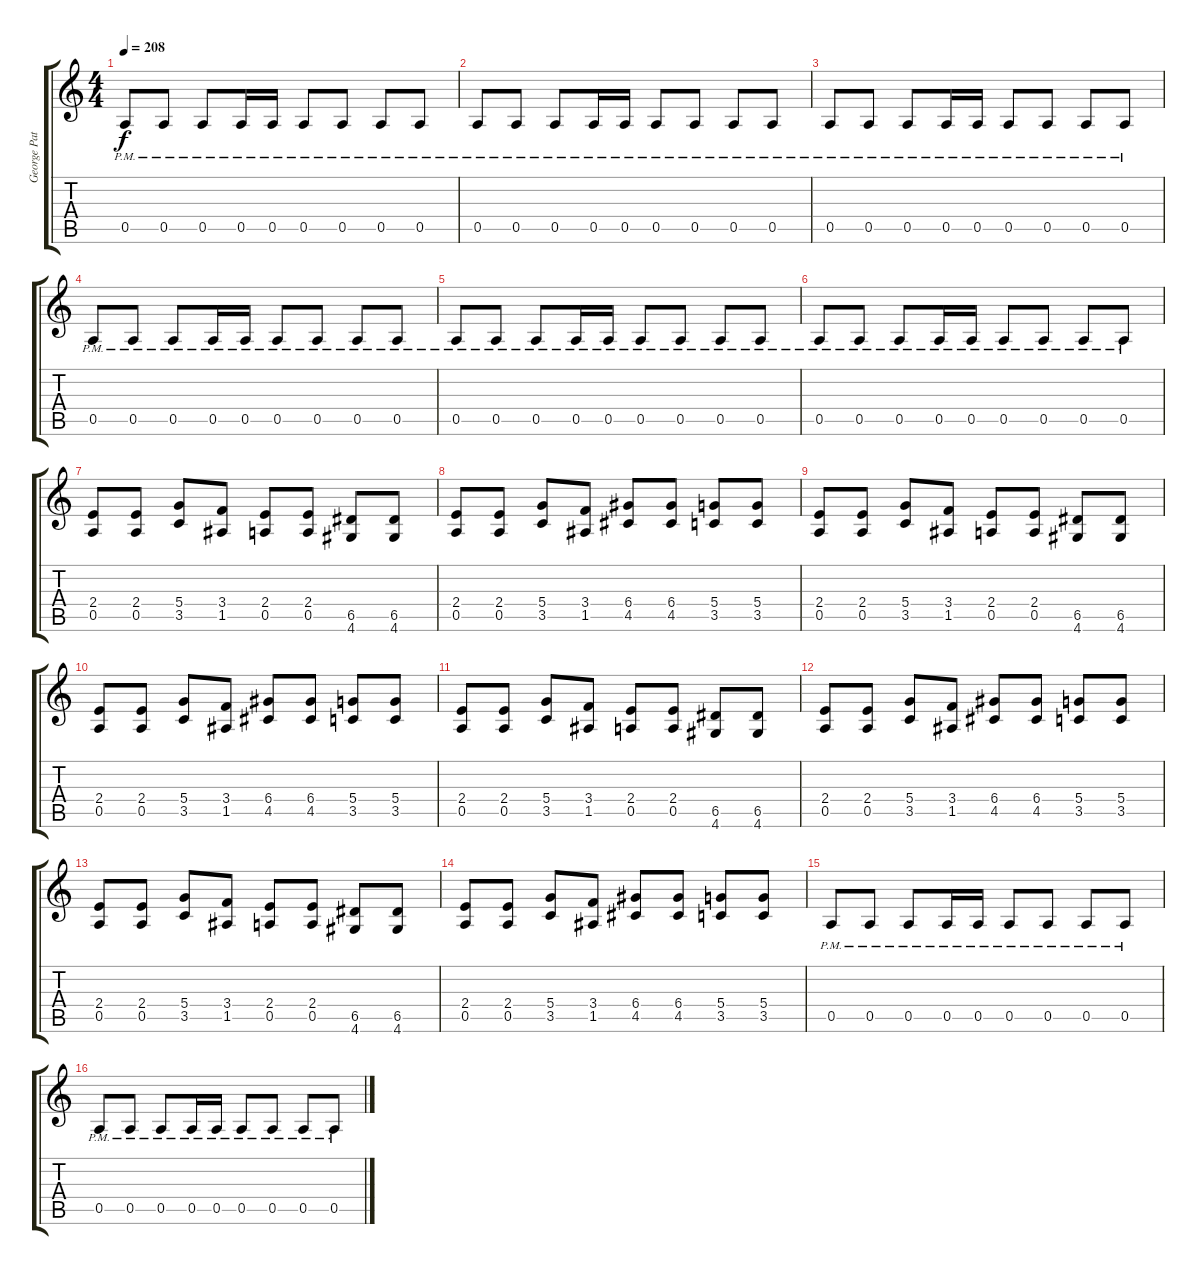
\track ("George Patas" "George Pat") {instrument distortionguitar}
\staff {score tabs}
\tuning (E4 B3 G3 D3 A2 E2) {hide}
\ts (4 4)
\tempo 208
\clef g2
\ks c
0.5{pm}.8{dy f} 0.5{pm}.8 0.5{pm}.8 0.5{pm}.16 0.5{pm}.16 0.5{pm}.8 0.5{pm}.8 0.5{pm}.8 0.5{pm}.8 |
0.5{pm}.8 0.5{pm}.8 0.5{pm}.8 0.5{pm}.16 0.5{pm}.16 0.5{pm}.8 0.5{pm}.8 0.5{pm}.8 0.5{pm}.8 |
0.5{pm}.8 0.5{pm}.8 0.5{pm}.8 0.5{pm}.16 0.5{pm}.16 0.5{pm}.8 0.5{pm}.8 0.5{pm}.8 0.5{pm}.8 |
0.5{pm}.8 0.5{pm}.8 0.5{pm}.8 0.5{pm}.16 0.5{pm}.16 0.5{pm}.8 0.5{pm}.8 0.5{pm}.8 0.5{pm}.8 |
0.5{pm}.8 0.5{pm}.8 0.5{pm}.8 0.5{pm}.16 0.5{pm}.16 0.5{pm}.8 0.5{pm}.8 0.5{pm}.8 0.5{pm}.8 |
0.5{pm}.8 0.5{pm}.8 0.5{pm}.8 0.5{pm}.16 0.5{pm}.16 0.5{pm}.8 0.5{pm}.8 0.5{pm}.8 0.5{pm}.8 |
(2.4 0.5).8 (2.4 0.5).8 (5.4 3.5).8 (3.4 1.5).8 (2.4 0.5).8 (2.4 0.5).8 (6.5 4.6).8 (6.5 4.6).8 |
(2.4 0.5).8 (2.4 0.5).8 (5.4 3.5).8 (3.4 1.5).8 (6.4 4.5).8 (6.4 4.5).8 (5.4 3.5).8 (5.4 3.5).8 |
(2.4 0.5).8 (2.4 0.5).8 (5.4 3.5).8 (3.4 1.5).8 (2.4 0.5).8 (2.4 0.5).8 (6.5 4.6).8 (6.5 4.6).8 |
(2.4 0.5).8 (2.4 0.5).8 (5.4 3.5).8 (3.4 1.5).8 (6.4 4.5).8 (6.4 4.5).8 (5.4 3.5).8 (5.4 3.5).8 |
(2.4 0.5).8 (2.4 0.5).8 (5.4 3.5).8 (3.4 1.5).8 (2.4 0.5).8 (2.4 0.5).8 (6.5 4.6).8 (6.5 4.6).8 |
(2.4 0.5).8 (2.4 0.5).8 (5.4 3.5).8 (3.4 1.5).8 (6.4 4.5).8 (6.4 4.5).8 (5.4 3.5).8 (5.4 3.5).8 |
(2.4 0.5).8 (2.4 0.5).8 (5.4 3.5).8 (3.4 1.5).8 (2.4 0.5).8 (2.4 0.5).8 (6.5 4.6).8 (6.5 4.6).8 |
(2.4 0.5).8 (2.4 0.5).8 (5.4 3.5).8 (3.4 1.5).8 (6.4 4.5).8 (6.4 4.5).8 (5.4 3.5).8 (5.4 3.5).8 |
0.5{pm}.8 0.5{pm}.8 0.5{pm}.8 0.5{pm}.16 0.5{pm}.16 0.5{pm}.8 0.5{pm}.8 0.5{pm}.8 0.5{pm}.8 |
0.5{pm}.8 0.5{pm}.8 0.5{pm}.8 0.5{pm}.16 0.5{pm}.16 0.5{pm}.8 0.5{pm}.8 0.5{pm}.8 0.5{pm}.8
